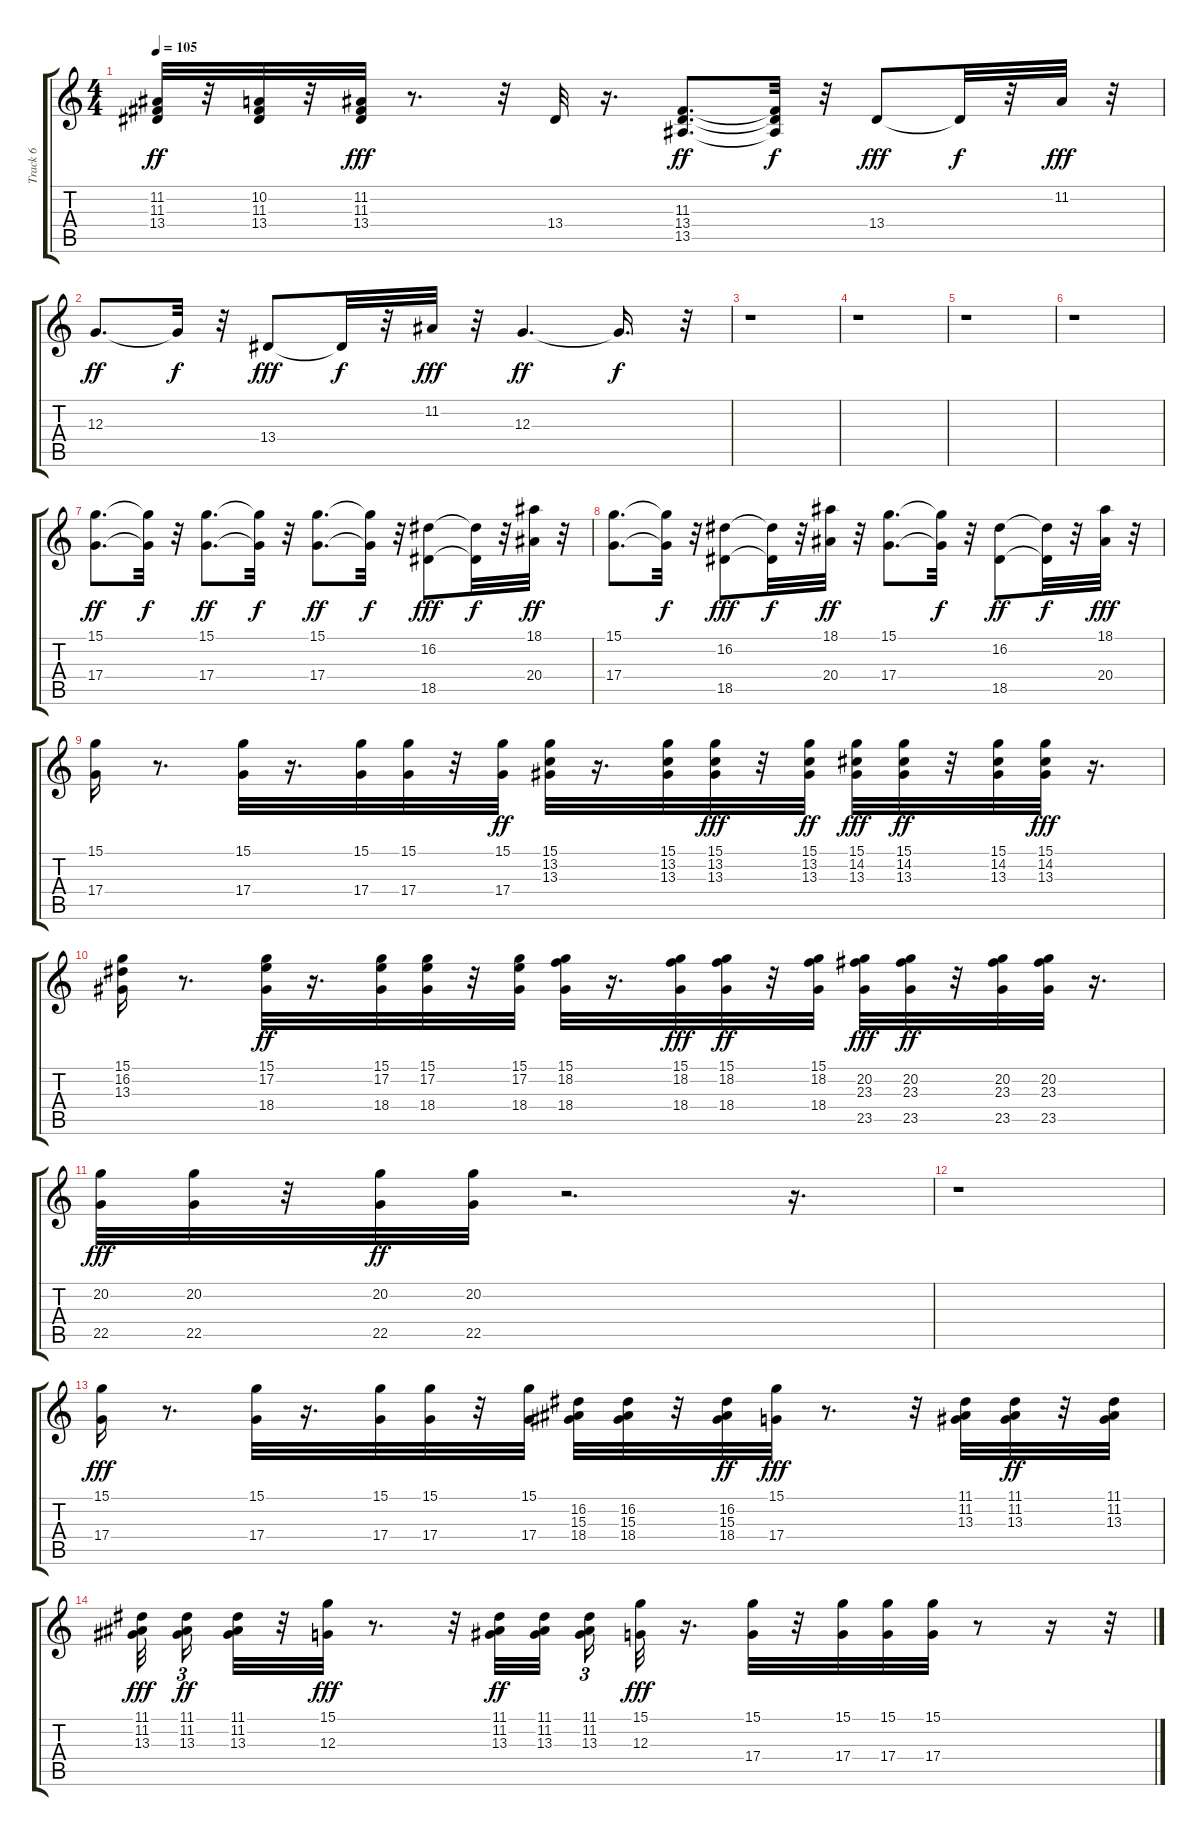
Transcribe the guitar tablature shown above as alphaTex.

\track ("Track 6" "Track 6") {instrument trumpet}
\staff {score tabs}
\tuning (E4 B3 G3 D3 A2 E2) {hide}
\ts (4 4)
\tempo 105
\clef g2
\ks c
(11.2 11.3 13.4).32{dy ff} r.32 (10.2 11.3 13.4).32 r.32 (11.2 11.3 13.4).32{dy fff} r.8{d} r.32 13.4.32 r.16{d} (11.3 13.4 13.5).8{d dy ff} (11.3{t} 13.4{t} 13.5{t}).32{dy f} r.32 13.4.8{dy fff} 13.4{t}.32{dy f} r.32 11.2.32{dy fff} r.32 |
12.3.8{d dy ff} 12.3{t}.32{dy f} r.32 13.4.8{dy fff} 13.4{t}.32{dy f} r.32 11.2.32{dy fff} r.32 12.3.4{d dy ff} 12.3{t}.16{d dy f} r.32 |
r.1 |
r.1 |
r.1 |
r.1 |
(15.1 17.4).8{d dy ff} (15.1{t} 17.4{t}).32{dy f} r.32 (15.1 17.4).8{d dy ff} (15.1{t} 17.4{t}).32{dy f} r.32 (15.1 17.4).8{d dy ff} (15.1{t} 17.4{t}).32{dy f} r.32 (16.2 18.5).8{dy fff} (16.2{t} 18.5{t}).32{dy f} r.32 (18.1 20.4).32{dy ff} r.32 |
(15.1 17.4).8{d} (15.1{t} 17.4{t}).32{dy f} r.32 (16.2 18.5).8{dy fff} (16.2{t} 18.5{t}).32{dy f} r.32 (18.1 20.4).32{dy ff} r.32 (15.1 17.4).8{d} (15.1{t} 17.4{t}).32{dy f} r.32 (16.2 18.5).8{dy ff} (16.2{t} 18.5{t}).32{dy f} r.32 (18.1 20.4).32{dy fff} r.32 |
(15.1 17.4).16 r.8{d} (15.1 17.4).32 r.16{d} (15.1 17.4).32 (15.1 17.4).32 r.32 (15.1 17.4).32{dy ff} (15.1 13.2 13.3).32 r.16{d} (15.1 13.2 13.3).32 (15.1 13.2 13.3).32{dy fff} r.32 (15.1 13.2 13.3).32{dy ff} (15.1 14.2 13.3).32{dy fff} (15.1 14.2 13.3).32{dy ff} r.32 (15.1 14.2 13.3).32 (15.1 14.2 13.3).32{dy fff} r.16{d} |
(15.1 16.2 13.3).16 r.8{d} (15.1 17.2 18.4).32{dy ff} r.16{d} (15.1 17.2 18.4).32 (15.1 17.2 18.4).32 r.32 (15.1 17.2 18.4).32 (15.1 18.2 18.4).32 r.16{d} (15.1 18.2 18.4).32{dy fff} (15.1 18.2 18.4).32{dy ff} r.32 (15.1 18.2 18.4).32 (20.2 23.3 23.5).32{dy fff} (20.2 23.3 23.5).32{dy ff} r.32 (20.2 23.3 23.5).32 (20.2 23.3 23.5).32 r.16{d} |
(20.2 22.5).32{dy fff} (20.2 22.5).32 r.32 (20.2 22.5).32{dy ff} (20.2 22.5).32 r.2{d} r.16{d} |
r.1 |
(15.1 17.4).16{dy fff} r.8{d} (15.1 17.4).32 r.16{d} (15.1 17.4).32 (15.1 17.4).32 r.32 (15.1 17.4).32 (16.2 15.3 18.4).32 (16.2 15.3 18.4).32 r.32 (16.2 15.3 18.4).32{dy ff} (15.1 17.4).32{dy fff} r.8{d} r.32 (11.1 11.2 13.3).32 (11.1 11.2 13.3).32{dy ff} r.32 (11.1 11.2 13.3).32 |
(11.1 11.2 13.3).32{dy fff beam splitsecondary} (11.1 11.2 13.3).16{tu (3 2) dy ff} (11.1 11.2 13.3).32 r.32 (15.1 12.3).32{dy fff} r.8{d} r.32 (11.1 11.2 13.3).32{dy ff} (11.1 11.2 13.3).32{beam splitsecondary} (11.1 11.2 13.3).16{tu (3 2)} (15.1 12.3).32{dy fff} r.16{d} (15.1 17.4).32 r.32 (15.1 17.4).32 (15.1 17.4).32 (15.1 17.4).32 r.8 r.16 r.32
